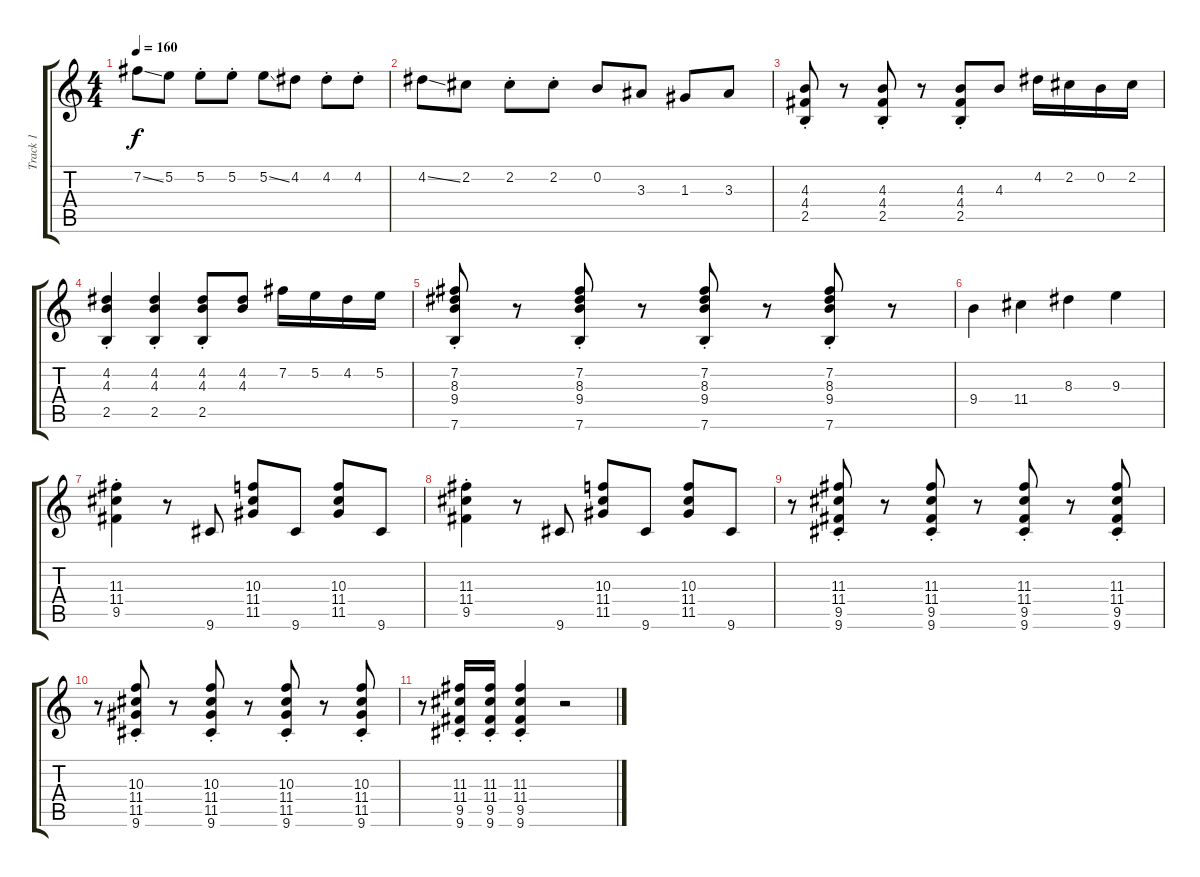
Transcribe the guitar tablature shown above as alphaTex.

\track ("Track 1" "Track 1") {instrument acousticguitarnylon}
\staff {score tabs}
\tuning (E4 B3 G3 D3 A2 E2) {hide}
\ts (4 4)
\tempo 160
\clef g2
\ks c
7.2{ss}.8{dy f} 5.2.8 5.2{st}.8 5.2{st}.8 5.2{ss}.8 4.2.8 4.2{st}.8 4.2{st}.8 |
4.2{ss}.8 2.2.8 2.2{st}.8 2.2{st}.8 0.2.8 3.3.8 1.3.8 3.3.8 |
(4.3{st} 4.4{st} 2.5{st}).8 r.8 (4.3{st} 4.4{st} 2.5{st}).8 r.8 (4.3{st} 4.4{st} 2.5{st}).8 4.3.8 4.2.16 2.2.16 0.2.16 2.2.16 |
(4.2{st} 4.3{st} 2.5{st}).4 (4.2{st} 4.3{st} 2.5{st}).4 (4.2{st} 4.3{st} 2.5{st}).8 (4.2 4.3).8 7.2.16 5.2.16 4.2.16 5.2.16 |
(7.2{st} 8.3{st} 9.4{st} 7.6{st}).8 r.8 (7.2{st} 8.3{st} 9.4{st} 7.6{st}).8 r.8 (7.2{st} 8.3{st} 9.4{st} 7.6{st}).8 r.8 (7.2{st} 8.3{st} 9.4{st} 7.6{st}).8 r.8 |
9.4.4 11.4.4 8.3.4 9.3.4 |
(11.3{st} 11.4{st} 9.5{st}).4 r.8 9.6.8 (10.3 11.4 11.5).8 9.6.8 (10.3 11.4 11.5).8 9.6.8 |
(11.3{st} 11.4{st} 9.5{st}).4 r.8 9.6.8 (10.3 11.4 11.5).8 9.6.8 (10.3 11.4 11.5).8 9.6.8 |
r.8 (11.3{st} 11.4{st} 9.5{st} 9.6{st}).8 r.8 (11.3{st} 11.4{st} 9.5{st} 9.6{st}).8 r.8 (11.3{st} 11.4{st} 9.5{st} 9.6{st}).8 r.8 (11.3{st} 11.4{st} 9.5{st} 9.6{st}).8 |
r.8 (10.3{st} 11.4{st} 11.5{st} 9.6{st}).8 r.8 (10.3{st} 11.4{st} 11.5{st} 9.6{st}).8 r.8 (10.3{st} 11.4{st} 11.5{st} 9.6{st}).8 r.8 (10.3{st} 11.4{st} 11.5{st} 9.6{st}).8 |
r.8 (11.3{st} 11.4{st} 9.5{st} 9.6{st}).16 (11.3{st} 11.4{st} 9.5{st} 9.6{st}).16 (11.3{st} 11.4{st} 9.5{st} 9.6{st}).4 r.2
